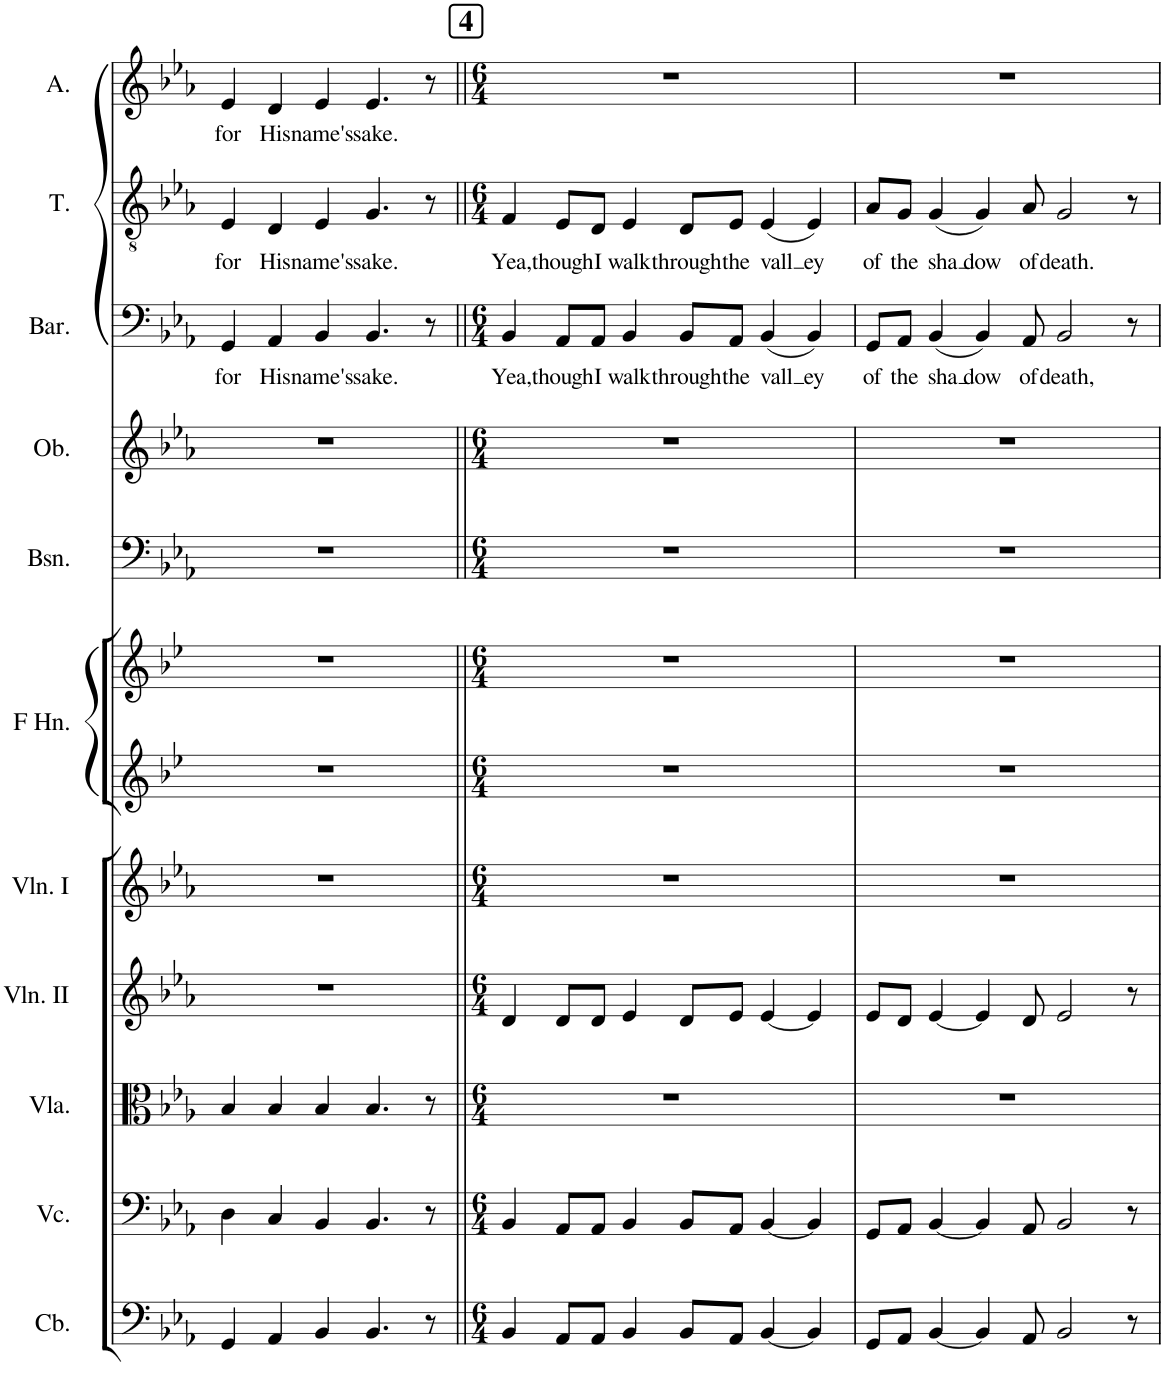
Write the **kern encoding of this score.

**kern	**kern	**kern	**kern	**kern	**kern	**kern	**kern	**kern	**kern	**text	**kern	**text	**kern	**text
*part11	*part10	*part9	*part8	*part7	*part6	*part6	*part5	*part4	*part3	*part3	*part2	*part2	*part1	*part1
*staff12	*staff11	*staff10	*staff9	*staff8	*staff7	*staff6	*staff5	*staff4	*staff3	*staff3	*staff2	*staff2	*staff1	*staff1
*I"Contrabasses	*I"Violoncellos	*I"Violas	*I"Violins II	*I"Violins I	*I"Horns in F	*	*I"Bassoons	*I"Oboes	*I"Baritone	*	*I"Tenor	*	*I"Alto	*
*I'Cb.	*I'Vc.	*I'Vla.	*I'Vln. II	*I'Vln. I	*	*	*I'Bsn.	*I'Ob.	*I'Bar.	*	*I'T.	*	*I'A.	*
!!LO:PB:g=z
*clefF4	*clefF4	*clefC3	*clefG2	*clefG2	*clefG2	*clefG2	*clefF4	*clefG2	*clefF4	*	*clefGv2	*	*clefG2	*
*Trd7c12	*	*	*	*	*Trd4c7	*Trd4c7	*	*	*	*	*	*	*	*
*k[b-e-a-]	*k[b-e-a-]	*k[b-e-a-]	*k[b-e-a-]	*k[b-e-a-]	*k[b-e-]	*k[b-e-]	*k[b-e-a-]	*k[b-e-a-]	*k[b-e-a-]	*	*k[b-e-a-]	*	*k[b-e-a-]	*
*M5/4	*M5/4	*M5/4	*M5/4	*M5/4	*M5/4	*M5/4	*M5/4	*M5/4	*M5/4	*	*M5/4	*	*M5/4	*
=30	=30	=30	=30	=30	=30	=30	=30	=30	=30	=30	=30	=30	=30	=30
!	!	!	!	!	!	!	!	!	!	!LO:LY:b	!	!LO:LY:b	!	!LO:LY:b
4GG/	4D\	4B-/	4%5r	4%5r	4%5r	4%5r	4%5r	4%5r	4GG/	for	4E-/	for	4e-/	for
!	!	!	!	!	!	!	!	!	!	!LO:LY:b	!	!LO:LY:b	!	!LO:LY:b
4AA-/	4C/	4B-/	.	.	.	.	.	.	4AA-/	His	4D/	His	4d/	His
!	!	!	!	!	!	!	!	!	!	!LO:LY:b	!	!LO:LY:b	!	!LO:LY:b
4BB-/	4BB-/	4B-/	.	.	.	.	.	.	4BB-/	name's	4E-/	name's	4e-/	name's
!	!	!	!	!	!	!	!	!	!	!LO:LY:b	!	!LO:LY:b	!	!LO:LY:b
4.BB-/	4.BB-/	4.B-/	.	.	.	.	.	.	4.BB-/	sake.	4.G/	sake.	4.e-/	sake.
8r	8r	8r	.	.	.	.	.	.	8r	.	8r	.	8r	.
!!LO:REH:place=s1:a:B:cj:fs=14:t=4
=31||	=31||	=31||	=31||	=31||	=31||	=31||	=31||	=31||	=31||	=31||	=31||	=31||	=31||	=31||
*M6/4	*M6/4	*M6/4	*M6/4	*M6/4	*M6/4	*M6/4	*M6/4	*M6/4	*M6/4	*	*M6/4	*	*M6/4	*
!	!	!	!	!	!	!	!	!	!	!LO:LY:b	!	!LO:LY:b	!	!
4BB-/	4BB-/	1.r	4d/	1.r	1.r	1.r	1.r	1.r	4BB-/	Yea,	4F/	Yea,	1.r	.
!	!	!	!	!	!	!	!	!	!	!LO:LY:b	!	!LO:LY:b	!	!
8AA-/L	8AA-/L	.	8d/L	.	.	.	.	.	8AA-/L	though	8E-/L	though	.	.
!	!	!	!	!	!	!	!	!	!	!LO:LY:b	!	!LO:LY:b	!	!
8AA-/J	8AA-/J	.	8d/J	.	.	.	.	.	8AA-/J	I	8D/J	I	.	.
!	!	!	!	!	!	!	!	!	!	!LO:LY:b	!	!LO:LY:b	!	!
4BB-/	4BB-/	.	4e-/	.	.	.	.	.	4BB-/	walk	4E-/	walk	.	.
!	!	!	!	!	!	!	!	!	!	!LO:LY:b	!	!LO:LY:b	!	!
8BB-/L	8BB-/L	.	8d/L	.	.	.	.	.	8BB-/L	through	8D/L	through	.	.
!	!	!	!	!	!	!	!	!	!	!LO:LY:b	!	!LO:LY:b	!	!
8AA-/J	8AA-/J	.	8e-/J	.	.	.	.	.	8AA-/J	the	8E-/J	the	.	.
!	!	!	!	!	!	!	!	!	!	!LO:LY:b	!	!LO:LY:b	!	!
[4BB-/	[4BB-/	.	[4e-/	.	.	.	.	.	(4BB-/	vall	(4E-/	vall	.	.
!	!	!	!	!	!	!	!	!	!	!LO:LY:b	!	!LO:LY:b	!	!
4BB-/]	4BB-/]	.	4e-/]	.	.	.	.	.	4BB-/)	ey	4E-/)	ey	.	.
=32	=32	=32	=32	=32	=32	=32	=32	=32	=32	=32	=32	=32	=32	=32
!	!	!	!	!	!	!	!	!	!	!LO:LY:b	!	!LO:LY:b	!	!
8GG/L	8GG/L	1.r	8e-/L	1.r	1.r	1.r	1.r	1.r	8GG/L	of	8A-/L	of	1.r	.
!	!	!	!	!	!	!	!	!	!	!LO:LY:b	!	!LO:LY:b	!	!
8AA-/J	8AA-/J	.	8d/J	.	.	.	.	.	8AA-/J	the	8G/J	the	.	.
!	!	!	!	!	!	!	!	!	!	!LO:LY:b	!	!LO:LY:b	!	!
[4BB-/	[4BB-/	.	[4e-/	.	.	.	.	.	(4BB-/	sha	(4G/	sha	.	.
!	!	!	!	!	!	!	!	!	!	!LO:LY:b	!	!LO:LY:b	!	!
4BB-/]	4BB-/]	.	4e-/]	.	.	.	.	.	4BB-/)	dow	4G/)	dow	.	.
!	!	!	!	!	!	!	!	!	!	!LO:LY:b	!	!LO:LY:b	!	!
8AA-/	8AA-/	.	8d/	.	.	.	.	.	8AA-/	of	8A-/	of	.	.
!	!	!	!	!	!	!	!	!	!	!LO:LY:b	!	!LO:LY:b	!	!
2BB-/	2BB-/	.	2e-/	.	.	.	.	.	2BB-/	death,	2G/	death.	.	.
8r	8r	.	8r	.	.	.	.	.	8r	.	8r	.	.	.
=	=	=	=	=	=	=	=	=	=	=	=	=	=	=
*-	*-	*-	*-	*-	*-	*-	*-	*-	*-	*-	*-	*-	*-	*-
